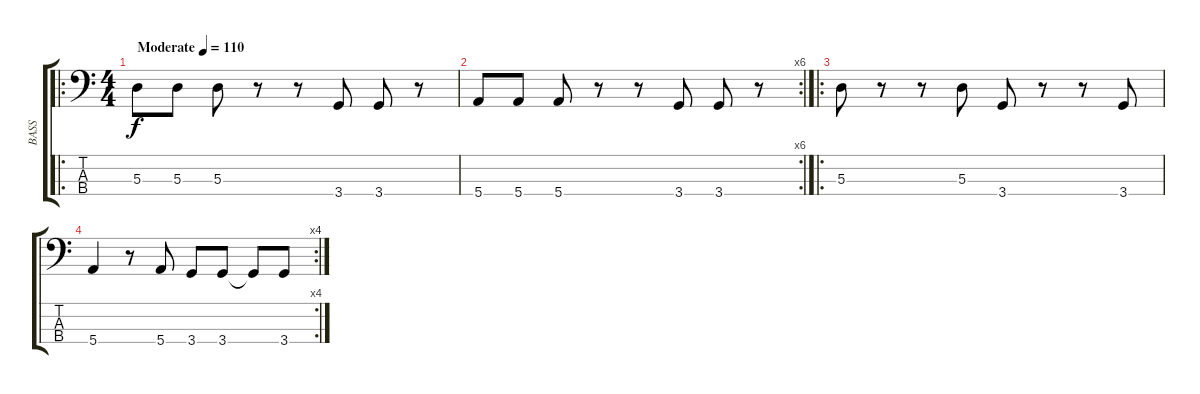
\track ("BASS" "BASS") {instrument electricbasspick}
\staff {score tabs}
\tuning (G2 D2 A1 E1) {hide}
\ro
\ts (4 4)
\tempo (110 "Moderate")
\clef f4
\ks c
5.3.8{dy f instrument electricbasspick} 5.3.8 5.3.8 r.8 r.8 3.4.8 3.4.8 r.8 |
\rc 6
5.4.8 5.4.8 5.4.8 r.8 r.8 3.4.8 3.4.8 r.8 |
\ro
5.3.8 r.8 r.8 5.3.8 3.4.8 r.8 r.8 3.4.8 |
\rc 4
5.4.4 r.8 5.4.8 3.4.8 3.4.8 3.4{t}.8 3.4.8
